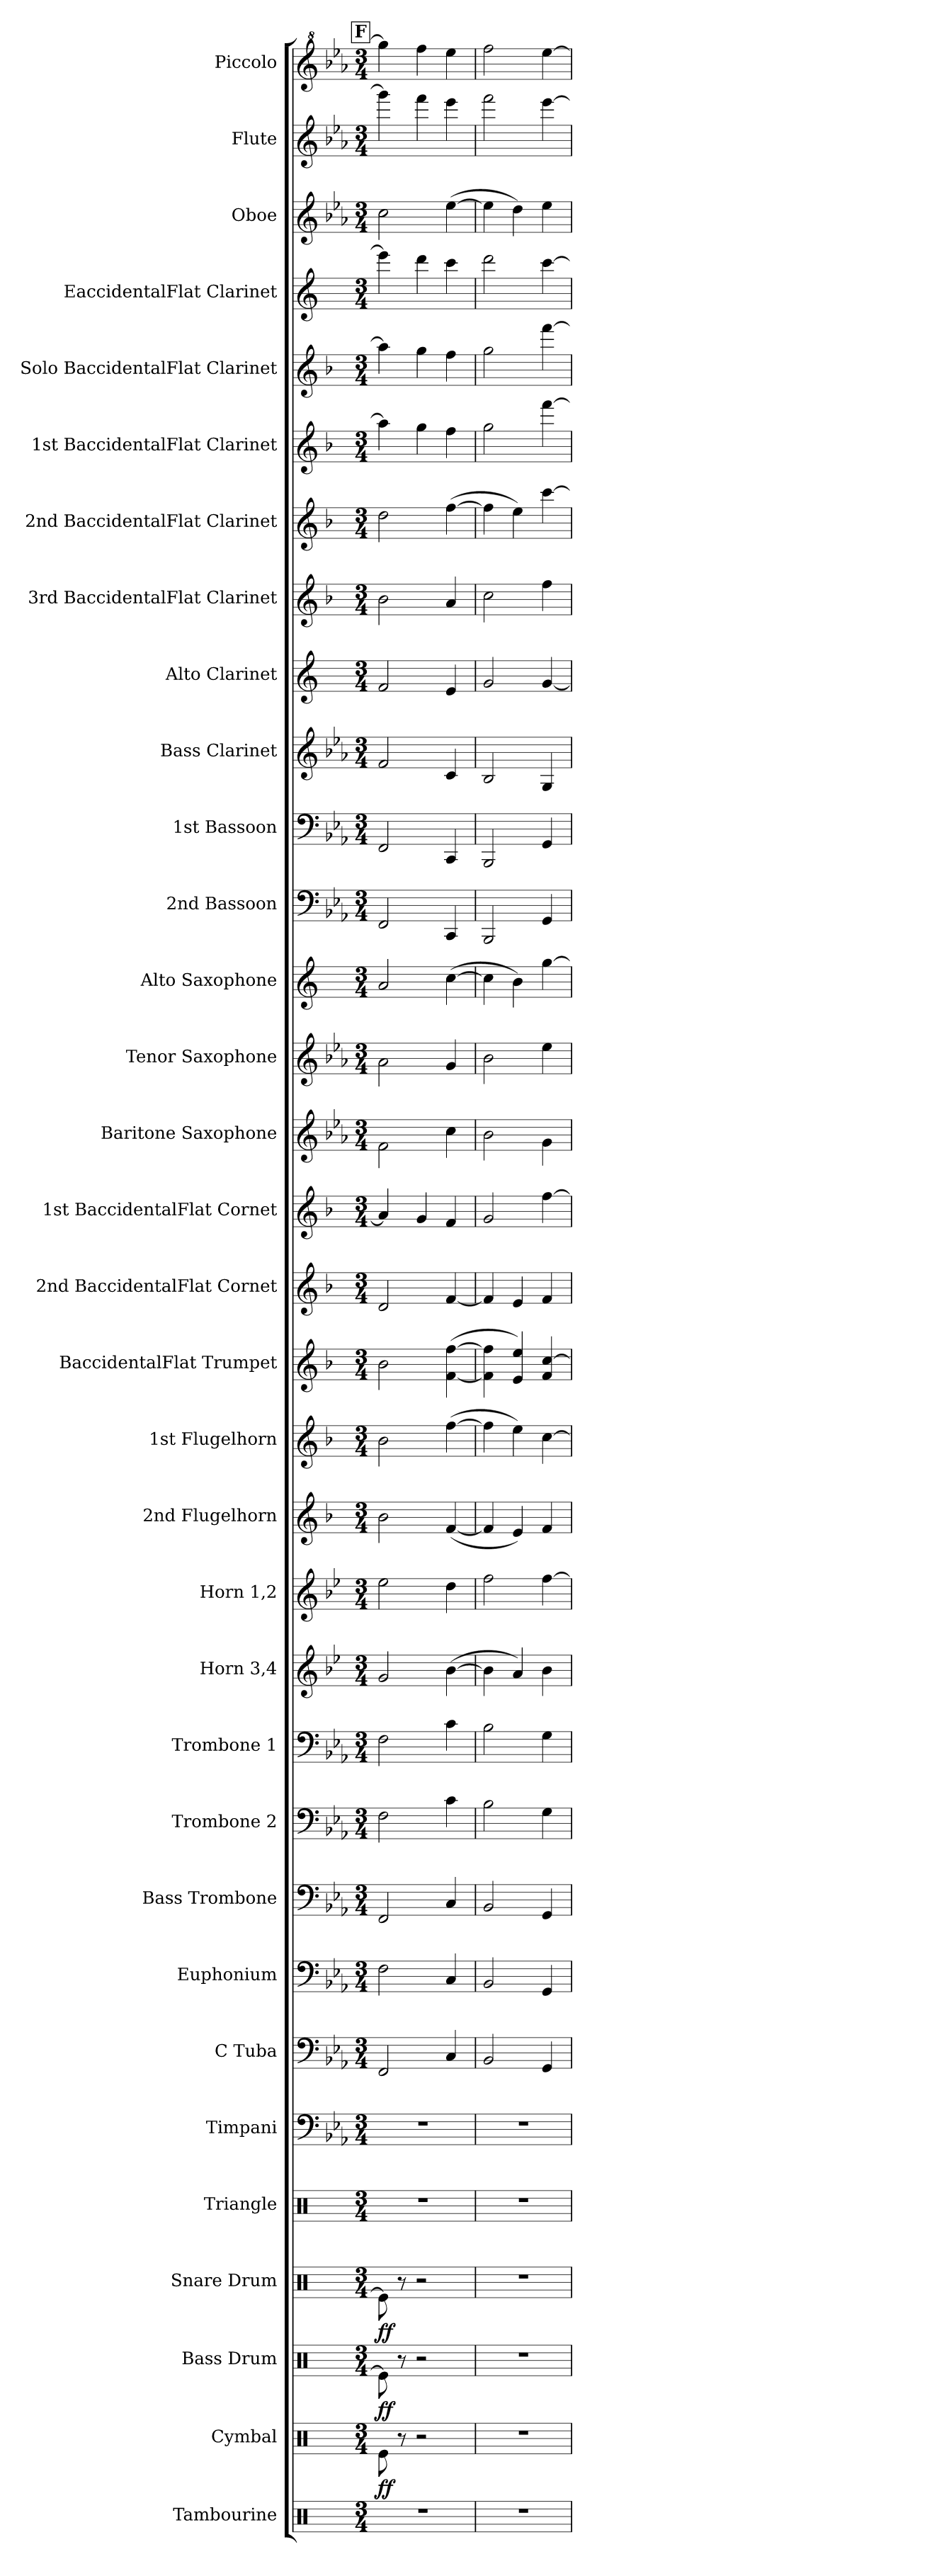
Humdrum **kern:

**kern	**kern	**dynam	**kern	**dynam	**kern	**dynam	**kern	**kern	**kern	**kern	**kern	**kern	**kern	**kern	**kern	**kern	**kern	**kern	**kern	**kern	**kern	**kern	**kern	**kern	**kern	**kern	**kern	**kern	**kern	**kern	**kern	**kern	**kern	**kern	**kern
*part33	*part32	*part32	*part31	*part31	*part30	*part30	*part29	*part28	*part27	*part26	*part25	*part24	*part23	*part22	*part21	*part20	*part19	*part18	*part17	*part16	*part15	*part14	*part13	*part12	*part11	*part10	*part9	*part8	*part7	*part6	*part5	*part4	*part3	*part2	*part1
*staff33	*staff32	*staff32	*staff31	*staff31	*staff30	*staff30	*staff29	*staff28	*staff27	*staff26	*staff25	*staff24	*staff23	*staff22	*staff21	*staff20	*staff19	*staff18	*staff17	*staff16	*staff15	*staff14	*staff13	*staff12	*staff11	*staff10	*staff9	*staff8	*staff7	*staff6	*staff5	*staff4	*staff3	*staff2	*staff1
*I"Tambourine	*I"Cymbal	*	*I"Bass Drum	*	*I"Snare Drum	*	*I"Triangle	*I"Timpani	*I"C Tuba	*I"Euphonium	*I"Bass Trombone	*I"Trombone 2	*I"Trombone 1	*I"Horn 3,4	*I"Horn 1,2	*I"2nd Flugelhorn	*I"1st Flugelhorn	*I"BaccidentalFlat Trumpet	*I"2nd BaccidentalFlat Cornet	*I"1st BaccidentalFlat Cornet	*I"Baritone Saxophone	*I"Tenor Saxophone	*I"Alto Saxophone	*I"2nd Bassoon	*I"1st Bassoon	*I"Bass Clarinet	*I"Alto Clarinet	*I"3rd BaccidentalFlat Clarinet	*I"2nd BaccidentalFlat Clarinet	*I"1st BaccidentalFlat Clarinet	*I"Solo BaccidentalFlat Clarinet	*I"EaccidentalFlat Clarinet	*I"Oboe	*I"Flute	*I"Piccolo
*I'Tamb.	*I'Cym.	*	*I'B. Dr.	*	*I'Sn. Dr.	*	*I'Trgl.	*I'Timp.	*I'C Tu.	*I'Eu.	*I'B. Trb.	*I'Trb. 2	*I'Trb. 1	*I'Hn. 3,4	*I'Hn. 1,2	*I'2nd Flghn.	*I'1st Flghn.	*I'BaccidentalFlat Tpt.	*I'2nd BaccidentalFlat Cnt.	*I'1st BaccidentalFlat Cnt.	*I'Bar. Sax.	*I'T. Sax.	*I'A. Sax.	*I'2nd Bsn.	*I'1st Bsn.	*I'B. Cl.	*I'A. Cl.	*I'3rd BaccidentalFlat Cl.	*I'2nd BaccidentalFlat Cl.	*I'1st BaccidentalFlat Cl.	*I'Solo BaccidentalFlat Cl.	*I'EaccidentalFlat Cl.	*I'Ob.	*I'Fl.	*I'Picc.
*clefX	*clefX	*	*clefX	*	*clefX	*	*clefX	*clefF4	*clefF4	*clefF4	*clefF4	*clefF4	*clefF4	*clefG2	*clefG2	*clefG2	*clefG2	*clefG2	*clefG2	*clefG2	*clefG2	*clefG2	*clefG2	*clefF4	*clefF4	*clefG2	*clefG2	*clefG2	*clefG2	*clefG2	*clefG2	*clefG2	*clefG2	*clefG2	*clefG^2
*	*	*	*	*	*	*	*	*	*	*	*	*	*	*ITrd4c7	*ITrd4c7	*ITrd1c2	*ITrd1c2	*ITrd1c2	*ITrd1c2	*ITrd1c2	*ITrd12c21	*ITrd8c14	*ITrd5c9	*	*	*ITrd8c14	*ITrd5c9	*ITrd1c2	*ITrd1c2	*ITrd1c2	*ITrd1c2	*ITrd-2c-3	*	*	*ITrd-7c-12
*k[]	*k[]	*	*k[]	*	*k[]	*	*k[]	*k[b-e-a-]	*k[b-e-a-]	*k[b-e-a-]	*k[b-e-a-]	*k[b-e-a-]	*k[b-e-a-]	*k[b-e-a-]	*k[b-e-a-]	*k[b-e-a-]	*k[b-e-a-]	*k[b-e-a-]	*k[b-e-a-]	*k[b-e-a-]	*k[b-e-a-]	*k[b-e-a-]	*k[b-e-a-]	*k[b-e-a-]	*k[b-e-a-]	*k[b-e-a-]	*k[b-e-a-]	*k[b-e-a-]	*k[b-e-a-]	*k[b-e-a-]	*k[b-e-a-]	*k[b-e-a-]	*k[b-e-a-]	*k[b-e-a-]	*k[b-e-a-]
*M3/4	*M3/4	*	*M3/4	*	*M3/4	*	*M3/4	*M3/4	*M3/4	*M3/4	*M3/4	*M3/4	*M3/4	*M3/4	*M3/4	*M3/4	*M3/4	*M3/4	*M3/4	*M3/4	*M3/4	*M3/4	*M3/4	*M3/4	*M3/4	*M3/4	*M3/4	*M3/4	*M3/4	*M3/4	*M3/4	*M3/4	*M3/4	*M3/4	*M3/4
*MM78	*MM78	*	*MM78	*	*MM78	*	*MM78	*MM78	*MM78	*MM78	*MM78	*MM78	*MM78	*MM78	*MM78	*MM78	*MM78	*MM78	*MM78	*MM78	*MM78	*MM78	*MM78	*MM78	*MM78	*MM78	*MM78	*MM78	*MM78	*MM78	*MM78	*MM78	*MM78	*MM78	*MM78
!!LO:REH:place=s1:a:B:fs=15.15:t=F
=114	=114	=114	=114	=114	=114	=114	=114	=114	=114	=114	=114	=114	=114	=114	=114	=114	=114	=114	=114	=114	=114	=114	=114	=114	=114	=114	=114	=114	=114	=114	=114	=114	=114	=114	=114
!	!	!LO:DY:b	!	!LO:DY:b	!	!LO:DY:b	!	!	!	!	!	!	!	!	!	!	!	!	!	!	!	!	!	!	!	!	!	!	!	!	!	!	!	!	!
2.r	8Re\	ff	8Re\]	ff	8Re\]	ff	2.r	2.r	2FF/	2F\	2FF/	2F\	2F\	2c/	2a-\	2a-\	2a-\	2a-\	2c/	4g/]	2F\	2A-\	2c/	2FF/	2FF/	2F/	2A-/	2a-\	2cc\	4gg\]	4gg\]	4ggg\]	2cc\	4ggg\]	4gggg\]
.	8r	.	8r	.	8r	.	.	.	.	.	.	.	.	.	.	.	.	.	.	.	.	.	.	.	.	.	.	.	.	.	.	.	.	.	.
.	2r	.	2r	.	2r	.	.	.	.	.	.	.	.	.	.	.	.	.	.	4f/	.	.	.	.	.	.	.	.	.	4ff\	4ff\	4fff\	.	4fff\	4ffff\
.	.	.	.	.	.	.	.	.	4C/	4C/	4C/	4c\	4c\	([4e-\	4g\	([4e-/	([4ee-\	([4e-\ [4ee-\	[4e-/	4e-/	4c\	4G/	([4e-\	4CC/	4CC/	4C/	4G/	4g/	([4ee-\	4ee-\	4ee-\	4eee-\	([4ee-\	4eee-\	4eeee-\
=115	=115	=115	=115	=115	=115	=115	=115	=115	=115	=115	=115	=115	=115	=115	=115	=115	=115	=115	=115	=115	=115	=115	=115	=115	=115	=115	=115	=115	=115	=115	=115	=115	=115	=115	=115
2.r	2.r	.	2.r	.	2.r	.	2.r	2.r	2BB-/	2BB-/	2BB-/	2B-\	2B-\	4e-\]	2b-\	4e-/]	4ee-\]	4e-\] 4ee-\]	4e-/]	2f/	2B-\	2B-\	4e-\]	2BBB-/	2BBB-/	2BB-/	2B-/	2b-\	4ee-\]	2ff\	2ff\	2fff\	4ee-\]	2fff\	2ffff\
.	.	.	.	.	.	.	.	.	.	.	.	.	.	4d/)	.	4d/)	4dd\)	4d/ 4dd/)	4d/	.	.	.	4d\)	.	.	.	.	.	4dd\)	.	.	.	4dd\)	.	.
.	.	.	.	.	.	.	.	.	4GG/	4GG/	4GG/	4G\	4G\	4e-\	[4b-\	4e-/	[4b-\	4e-/ [4b-/	4e-/	[4ee-\	4G\	4e-\	[4b-\	4GG/	4GG/	4GG/	[4B-/	4ee-\	[4bb-\	[4eee-\	[4eee-\	[4eee-\	4ee-\	[4eee-\	[4eeee-\
=	=	=	=	=	=	=	=	=	=	=	=	=	=	=	=	=	=	=	=	=	=	=	=	=	=	=	=	=	=	=	=	=	=	=	=
*-	*-	*-	*-	*-	*-	*-	*-	*-	*-	*-	*-	*-	*-	*-	*-	*-	*-	*-	*-	*-	*-	*-	*-	*-	*-	*-	*-	*-	*-	*-	*-	*-	*-	*-	*-
